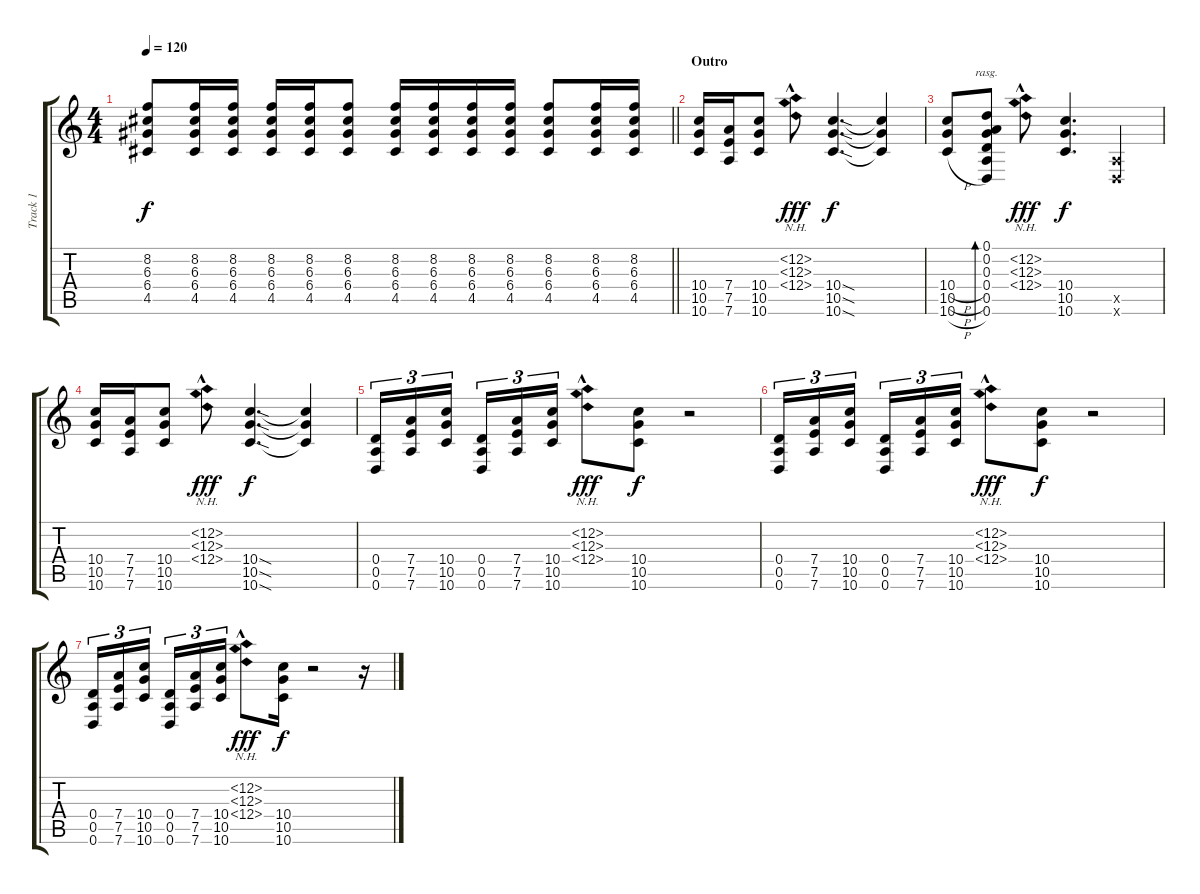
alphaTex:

\track ("Track 1" "Track 1") {instrument acousticguitarsteel}
\staff {score tabs}
\tuning (D4 A3 G3 D3 A2 D2) {hide}
\ts (4 4)
\tempo 120
\clef g2
\barLineRight lightlight
\ks c
(8.2 6.3 6.4 4.5).8{dy f} (8.2 6.3 6.4 4.5).16 (8.2 6.3 6.4 4.5).16 (8.2 6.3 6.4 4.5).16 (8.2 6.3 6.4 4.5).16 (8.2 6.3 6.4 4.5).8 (8.2 6.3 6.4 4.5).16 (8.2 6.3 6.4 4.5).16 (8.2 6.3 6.4 4.5).16 (8.2 6.3 6.4 4.5).16 (8.2 6.3 6.4 4.5).8 (8.2 6.3 6.4 4.5).16 (8.2 6.3 6.4 4.5).16 |
\section ("" "Outro")
(10.4 10.5 10.6).16 (7.4 7.5 7.6).16 (10.4 10.5 10.6).8 (12.2{nh hac} 12.3{nh hac} 12.4{nh hac}).8{dy fff} (10.4{sod} 10.5{sod} 10.6{sod}).4{d dy f} (10.4{t} 10.5{t} 10.6{t}).4 |
(10.4{h} 10.5{h} 10.6{h}).8 (0.1 0.2 0.3 0.4 0.5 0.6).8{bd 480 rasg ii} (12.2{nh hac} 12.3{nh hac} 12.4{nh hac}).8{dy fff} (10.4 10.5 10.6).4{d dy f} (0.5{x} 0.6{x}).4 |
(10.4 10.5 10.6).16 (7.4 7.5 7.6).16 (10.4 10.5 10.6).8 (12.2{nh hac} 12.3{nh hac} 12.4{nh hac}).8{dy fff} (10.4{sod} 10.5{sod} 10.6{sod}).4{d dy f} (10.4{t} 10.5{t} 10.6{t}).4 |
(0.4 0.5 0.6).16{tu (3 2)} (7.4 7.5 7.6).16{tu (3 2)} (10.4 10.5 10.6).16{tu (3 2) beam splitsecondary} (0.4 0.5 0.6).16{tu (3 2)} (7.4 7.5 7.6).16{tu (3 2)} (10.4 10.5 10.6).16{tu (3 2)} (12.2{nh hac} 12.3{nh hac} 12.4{nh hac}).8{dy fff} (10.4 10.5 10.6).8{dy f} r.2 |
(0.4 0.5 0.6).16{tu (3 2)} (7.4 7.5 7.6).16{tu (3 2)} (10.4 10.5 10.6).16{tu (3 2) beam splitsecondary} (0.4 0.5 0.6).16{tu (3 2)} (7.4 7.5 7.6).16{tu (3 2)} (10.4 10.5 10.6).16{tu (3 2)} (12.2{nh hac} 12.3{nh hac} 12.4{nh hac}).8{dy fff} (10.4 10.5 10.6).8{dy f} r.2 |
(0.4 0.5 0.6).16{tu (3 2)} (7.4 7.5 7.6).16{tu (3 2)} (10.4 10.5 10.6).16{tu (3 2) beam splitsecondary} (0.4 0.5 0.6).16{tu (3 2)} (7.4 7.5 7.6).16{tu (3 2)} (10.4 10.5 10.6).16{tu (3 2)} (12.2{nh hac} 12.3{nh hac} 12.4{nh hac}).8{dy fff} (10.4 10.5 10.6).16{dy f} r.2 r.16
